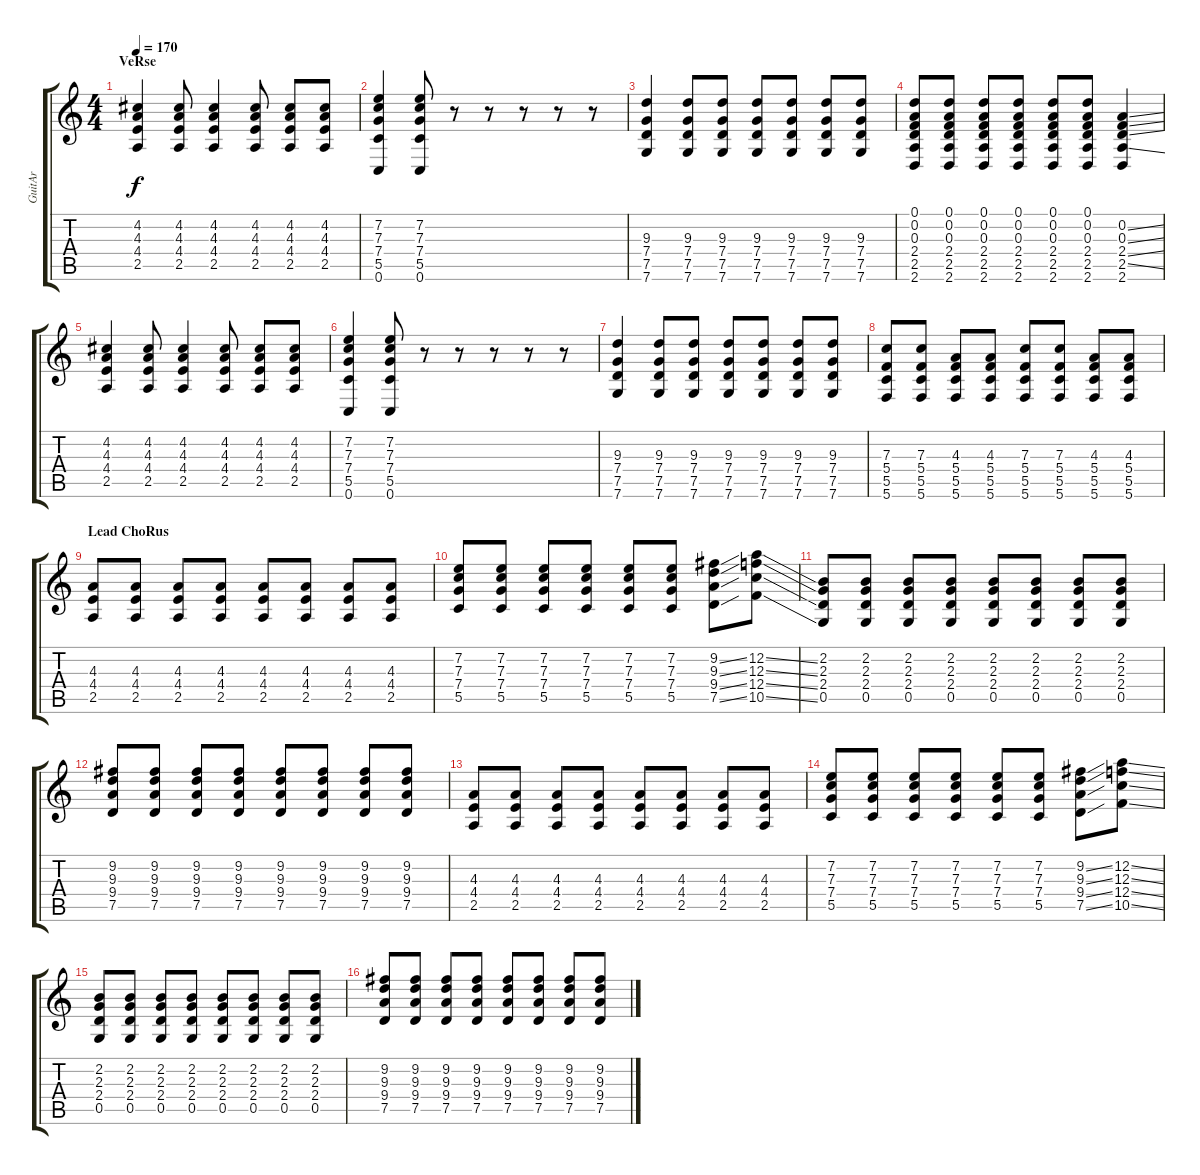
\track ("GuitAr" "GuitAr") {instrument overdrivenguitar}
\staff {score tabs}
\tuning (D4 A3 F3 C3 G2 C2) {hide}
\ts (4 4)
\section ("" "VeRse")
\tempo 170
\clef g2
\ks c
(4.2 4.3 4.4 2.5).4{dy f} (4.2 4.3 4.4 2.5).8 (4.2 4.3 4.4 2.5).4 (4.2 4.3 4.4 2.5).8 (4.2 4.3 4.4 2.5).8 (4.2 4.3 4.4 2.5).8 |
(7.2 7.3 7.4 5.5 0.6).4 (7.2 7.3 7.4 5.5 0.6).8 r.8 r.8 r.8 r.8 r.8 |
(9.3 7.4 7.5 7.6).4 (9.3 7.4 7.5 7.6).8 (9.3 7.4 7.5 7.6).8 (9.3 7.4 7.5 7.6).8 (9.3 7.4 7.5 7.6).8 (9.3 7.4 7.5 7.6).8 (9.3 7.4 7.5 7.6).8 |
(0.1 0.2 0.3 2.4 2.5 2.6).8 (0.1 0.2 0.3 2.4 2.5 2.6).8 (0.1 0.2 0.3 2.4 2.5 2.6).8 (0.1 0.2 0.3 2.4 2.5 2.6).8 (0.1 0.2 0.3 2.4 2.5 2.6).8 (0.1 0.2 0.3 2.4 2.5 2.6).8 (0.2{ss} 0.3{ss} 2.4{ss} 2.5{ss} 2.6).4 |
(4.2 4.3 4.4 2.5).4 (4.2 4.3 4.4 2.5).8 (4.2 4.3 4.4 2.5).4 (4.2 4.3 4.4 2.5).8 (4.2 4.3 4.4 2.5).8 (4.2 4.3 4.4 2.5).8 |
(7.2 7.3 7.4 5.5 0.6).4 (7.2 7.3 7.4 5.5 0.6).8 r.8 r.8 r.8 r.8 r.8 |
(9.3 7.4 7.5 7.6).4 (9.3 7.4 7.5 7.6).8 (9.3 7.4 7.5 7.6).8 (9.3 7.4 7.5 7.6).8 (9.3 7.4 7.5 7.6).8 (9.3 7.4 7.5 7.6).8 (9.3 7.4 7.5 7.6).8 |
(7.3 5.4 5.5 5.6).8 (7.3 5.4 5.5 5.6).8 (4.3 5.4 5.5 5.6).8 (4.3 5.4 5.5 5.6).8 (7.3 5.4 5.5 5.6).8 (7.3 5.4 5.5 5.6).8 (4.3 5.4 5.5 5.6).8 (4.3 5.4 5.5 5.6).8 |
\section ("" "Lead ChoRus")
(4.3 4.4 2.5).8 (4.3 4.4 2.5).8 (4.3 4.4 2.5).8 (4.3 4.4 2.5).8 (4.3 4.4 2.5).8 (4.3 4.4 2.5).8 (4.3 4.4 2.5).8 (4.3 4.4 2.5).8 |
(7.2 7.3 7.4 5.5).8 (7.2 7.3 7.4 5.5).8 (7.2 7.3 7.4 5.5).8 (7.2 7.3 7.4 5.5).8 (7.2 7.3 7.4 5.5).8 (7.2 7.3 7.4 5.5).8 (9.2{ss} 9.3{ss} 9.4{ss} 7.5{ss}).8 (12.2{ss} 12.3{ss} 12.4{ss} 10.5{ss}).8 |
(2.2 2.3 2.4 0.5).8 (2.2 2.3 2.4 0.5).8 (2.2 2.3 2.4 0.5).8 (2.2 2.3 2.4 0.5).8 (2.2 2.3 2.4 0.5).8 (2.2 2.3 2.4 0.5).8 (2.2 2.3 2.4 0.5).8 (2.2 2.3 2.4 0.5).8 |
(9.2 9.3 9.4 7.5).8 (9.2 9.3 9.4 7.5).8 (9.2 9.3 9.4 7.5).8 (9.2 9.3 9.4 7.5).8 (9.2 9.3 9.4 7.5).8 (9.2 9.3 9.4 7.5).8 (9.2 9.3 9.4 7.5).8 (9.2 9.3 9.4 7.5).8 |
(4.3 4.4 2.5).8 (4.3 4.4 2.5).8 (4.3 4.4 2.5).8 (4.3 4.4 2.5).8 (4.3 4.4 2.5).8 (4.3 4.4 2.5).8 (4.3 4.4 2.5).8 (4.3 4.4 2.5).8 |
(7.2 7.3 7.4 5.5).8 (7.2 7.3 7.4 5.5).8 (7.2 7.3 7.4 5.5).8 (7.2 7.3 7.4 5.5).8 (7.2 7.3 7.4 5.5).8 (7.2 7.3 7.4 5.5).8 (9.2{ss} 9.3{ss} 9.4{ss} 7.5{ss}).8 (12.2{ss} 12.3{ss} 12.4{ss} 10.5{ss}).8 |
(2.2 2.3 2.4 0.5).8 (2.2 2.3 2.4 0.5).8 (2.2 2.3 2.4 0.5).8 (2.2 2.3 2.4 0.5).8 (2.2 2.3 2.4 0.5).8 (2.2 2.3 2.4 0.5).8 (2.2 2.3 2.4 0.5).8 (2.2 2.3 2.4 0.5).8 |
(9.2 9.3 9.4 7.5).8 (9.2 9.3 9.4 7.5).8 (9.2 9.3 9.4 7.5).8 (9.2 9.3 9.4 7.5).8 (9.2 9.3 9.4 7.5).8 (9.2 9.3 9.4 7.5).8 (9.2 9.3 9.4 7.5).8 (9.2 9.3 9.4 7.5).8
